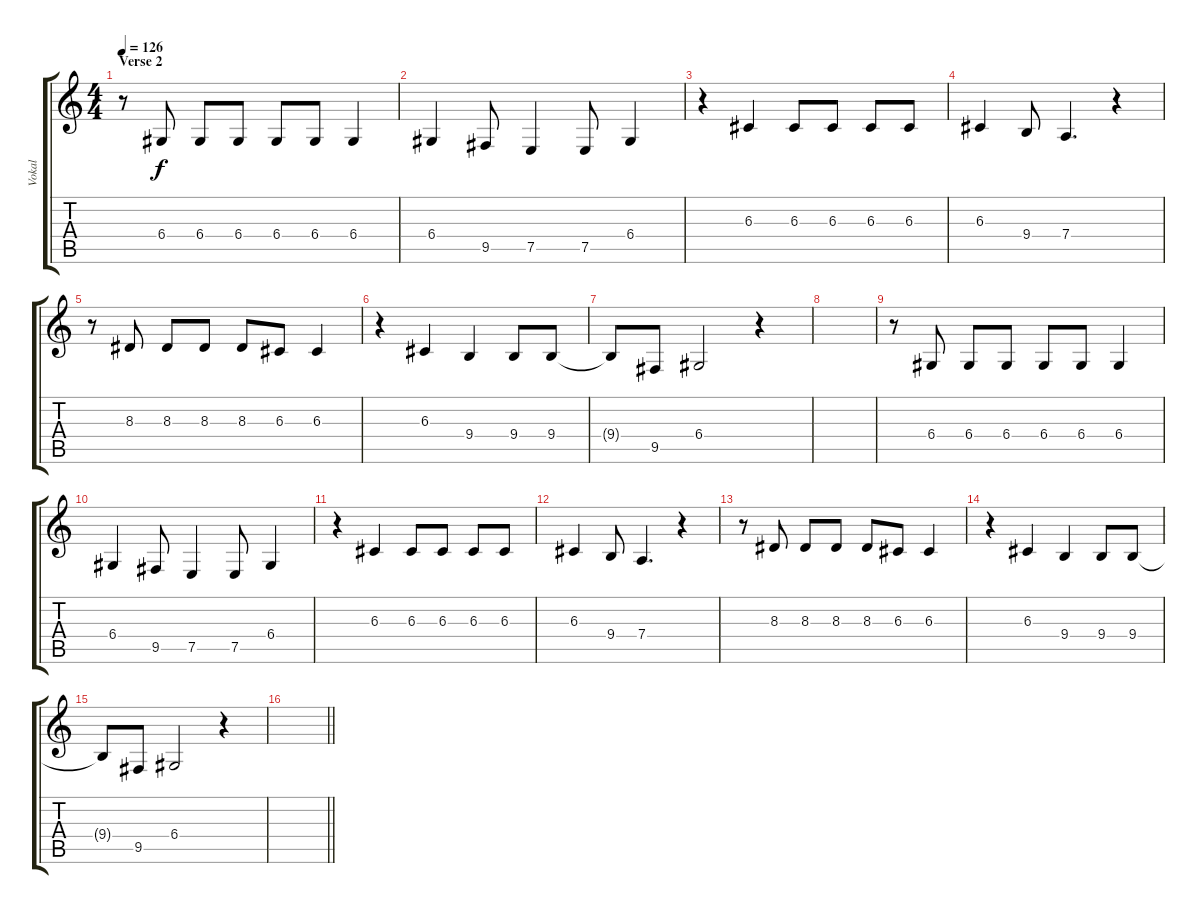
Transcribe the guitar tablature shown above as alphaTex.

\track ("Vokal" "Vokal") {instrument lead2sawtooth}
\staff {score tabs}
\tuning (E4 B3 G3 D3 A2 E2) {hide}
\ts (4 4)
\section ("" "Verse 2")
\tempo 126
\clef g2
\ks c
r.8{dy f} 6.4.8 6.4.8 6.4.8 6.4.8 6.4.8 6.4.4 |
6.4.4 9.5.8 7.5.4 7.5.8 6.4.4 |
r.4 6.3.4 6.3.8 6.3.8 6.3.8 6.3.8 |
6.3.4 9.4.8 7.4.4{d} r.4 |
r.8 8.3.8 8.3.8 8.3.8 8.3.8 6.3.8 6.3.4 |
r.4 6.3.4 9.4.4 9.4.8 9.4.8 |
9.4{t}.8 9.5.8 6.4.2 r.4 |
|
r.8 6.4.8 6.4.8 6.4.8 6.4.8 6.4.8 6.4.4 |
6.4.4 9.5.8 7.5.4 7.5.8 6.4.4 |
r.4 6.3.4 6.3.8 6.3.8 6.3.8 6.3.8 |
6.3.4 9.4.8 7.4.4{d} r.4 |
r.8 8.3.8 8.3.8 8.3.8 8.3.8 6.3.8 6.3.4 |
r.4 6.3.4 9.4.4 9.4.8 9.4.8 |
9.4{t}.8 9.5.8 6.4.2 r.4 |
\barLineRight lightlight
